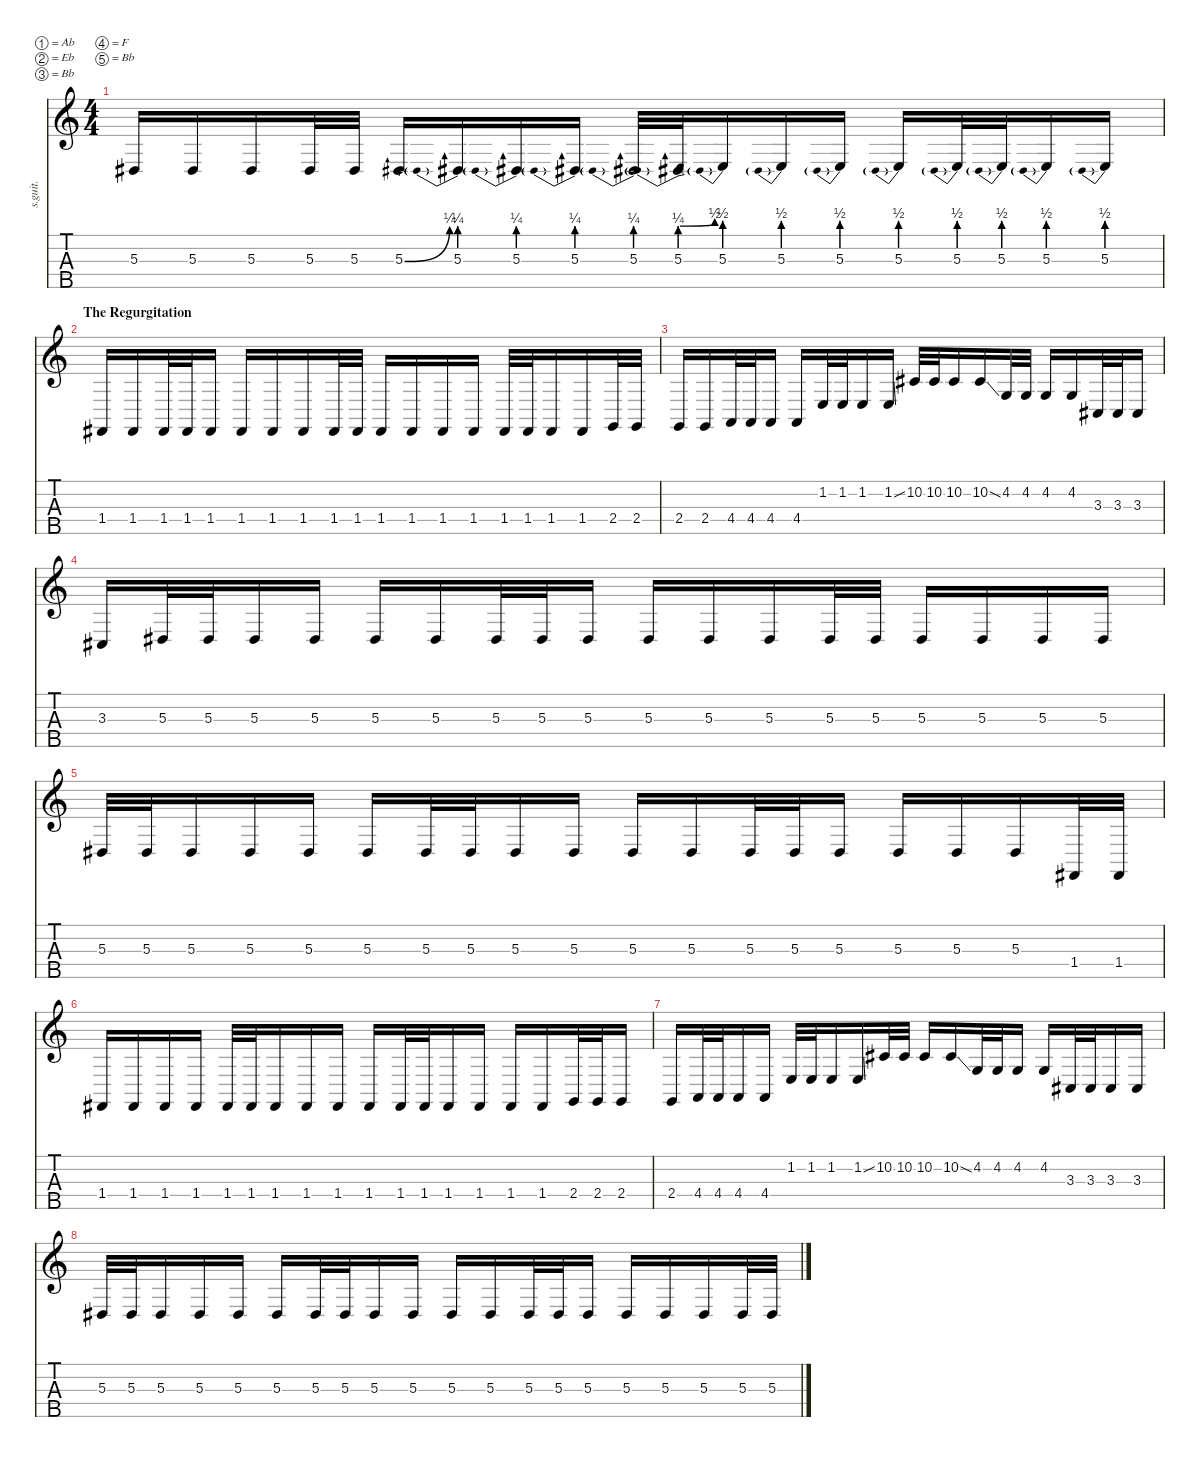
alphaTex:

\defaultSystemsLayout 4
\hideDynamics
\bracketExtendMode nobrackets
\track ("Dick Lovgren (Bass)" "s.guit.") {instrument electricbasspick}
\staff {score tabs}
\tuning (Ab2 Eb2 Bb1 F1 Bb0)
\ts (4 4)
\tempo (115 hide)
\clef g2
\ks c
5.3{acc #}.16{lyrics (0 "") lyrics (1 "") lyrics (2 "") lyrics (3 "") lyrics (4 "") dy f} 5.3{acc #}.16{lyrics (0 "") lyrics (1 "") lyrics (2 "") lyrics (3 "") lyrics (4 "")} 5.3{acc #}.16{lyrics (0 "") lyrics (1 "") lyrics (2 "") lyrics (3 "") lyrics (4 "")} 5.3{acc #}.32{lyrics (0 "") lyrics (1 "") lyrics (2 "") lyrics (3 "") lyrics (4 "")} 5.3{acc #}.32{lyrics (0 "") lyrics (1 "") lyrics (2 "") lyrics (3 "") lyrics (4 "")} 5.3{be (bend 0 0 15 1) acc #}.16{lyrics (0 "") lyrics (1 "") lyrics (2 "") lyrics (3 "") lyrics (4 "")} 5.3{be (prebend 0 1 60 1) acc #}.16{lyrics (0 "") lyrics (1 "") lyrics (2 "") lyrics (3 "") lyrics (4 "")} 5.3{be (prebend 0 1 60 1) acc #}.16{lyrics (0 "") lyrics (1 "") lyrics (2 "") lyrics (3 "") lyrics (4 "")} 5.3{be (prebend 0 1 60 1) acc #}.16{lyrics (0 "") lyrics (1 "") lyrics (2 "") lyrics (3 "") lyrics (4 "")} 5.3{be (prebend 0 1 60 1) acc #}.32{lyrics (0 "") lyrics (1 "") lyrics (2 "") lyrics (3 "") lyrics (4 "")} 5.3{be (prebendbend 0 1 60 2) acc #}.32{lyrics (0 "") lyrics (1 "") lyrics (2 "") lyrics (3 "") lyrics (4 "")} 5.3{be (prebend 0 2 60 2)}.16{lyrics (0 "") lyrics (1 "") lyrics (2 "") lyrics (3 "") lyrics (4 "")} 5.3{be (prebend 0 2 60 2)}.16{lyrics (0 "") lyrics (1 "") lyrics (2 "") lyrics (3 "") lyrics (4 "")} 5.3{be (prebend 0 2 60 2)}.16{lyrics (0 "") lyrics (1 "") lyrics (2 "") lyrics (3 "") lyrics (4 "")} 5.3{be (prebend 0 2 60 2)}.16{lyrics (0 "") lyrics (1 "") lyrics (2 "") lyrics (3 "") lyrics (4 "")} 5.3{be (prebend 0 2 60 2)}.32{lyrics (0 "") lyrics (1 "") lyrics (2 "") lyrics (3 "") lyrics (4 "")} 5.3{be (prebend 0 2 60 2)}.32{lyrics (0 "") lyrics (1 "") lyrics (2 "") lyrics (3 "") lyrics (4 "")} 5.3{be (prebend 0 2 60 2)}.16{lyrics (0 "") lyrics (1 "") lyrics (2 "") lyrics (3 "") lyrics (4 "")} 5.3{be (prebend 0 2 60 2)}.16{lyrics (0 "") lyrics (1 "") lyrics (2 "") lyrics (3 "") lyrics (4 "")} |
\section ("" "The Regurgitation")
1.4{acc #}.16{lyrics (0 "") lyrics (1 "") lyrics (2 "") lyrics (3 "") lyrics (4 "")} 1.4{acc #}.16{lyrics (0 "") lyrics (1 "") lyrics (2 "") lyrics (3 "") lyrics (4 "")} 1.4{acc #}.32{lyrics (0 "") lyrics (1 "") lyrics (2 "") lyrics (3 "") lyrics (4 "")} 1.4{acc #}.32{lyrics (0 "") lyrics (1 "") lyrics (2 "") lyrics (3 "") lyrics (4 "")} 1.4{acc #}.16{lyrics (0 "") lyrics (1 "") lyrics (2 "") lyrics (3 "") lyrics (4 "")} 1.4{acc #}.16{lyrics (0 "") lyrics (1 "") lyrics (2 "") lyrics (3 "") lyrics (4 "")} 1.4{acc #}.16{lyrics (0 "") lyrics (1 "") lyrics (2 "") lyrics (3 "") lyrics (4 "")} 1.4{acc #}.16{lyrics (0 "") lyrics (1 "") lyrics (2 "") lyrics (3 "") lyrics (4 "")} 1.4{acc #}.32{lyrics (0 "") lyrics (1 "") lyrics (2 "") lyrics (3 "") lyrics (4 "")} 1.4{acc #}.32{lyrics (0 "") lyrics (1 "") lyrics (2 "") lyrics (3 "") lyrics (4 "")} 1.4{acc #}.16{lyrics (0 "") lyrics (1 "") lyrics (2 "") lyrics (3 "") lyrics (4 "")} 1.4{acc #}.16{lyrics (0 "") lyrics (1 "") lyrics (2 "") lyrics (3 "") lyrics (4 "")} 1.4{acc #}.16{lyrics (0 "") lyrics (1 "") lyrics (2 "") lyrics (3 "") lyrics (4 "")} 1.4{acc #}.16{lyrics (0 "") lyrics (1 "") lyrics (2 "") lyrics (3 "") lyrics (4 "")} 1.4{acc #}.32{lyrics (0 "") lyrics (1 "") lyrics (2 "") lyrics (3 "") lyrics (4 "")} 1.4{acc #}.32{lyrics (0 "") lyrics (1 "") lyrics (2 "") lyrics (3 "") lyrics (4 "")} 1.4{acc #}.16{lyrics (0 "") lyrics (1 "") lyrics (2 "") lyrics (3 "") lyrics (4 "")} 1.4{acc #}.16{lyrics (0 "") lyrics (1 "") lyrics (2 "") lyrics (3 "") lyrics (4 "")} 2.4.32{lyrics (0 "") lyrics (1 "") lyrics (2 "") lyrics (3 "") lyrics (4 "")} 2.4.32{lyrics (0 "") lyrics (1 "") lyrics (2 "") lyrics (3 "") lyrics (4 "")} |
2.4.16{lyrics (0 "") lyrics (1 "") lyrics (2 "") lyrics (3 "") lyrics (4 "")} 2.4.16{lyrics (0 "") lyrics (1 "") lyrics (2 "") lyrics (3 "") lyrics (4 "")} 4.4.32{lyrics (0 "") lyrics (1 "") lyrics (2 "") lyrics (3 "") lyrics (4 "")} 4.4.32{lyrics (0 "") lyrics (1 "") lyrics (2 "") lyrics (3 "") lyrics (4 "")} 4.4.16{lyrics (0 "") lyrics (1 "") lyrics (2 "") lyrics (3 "") lyrics (4 "")} 4.4.16{lyrics (0 "") lyrics (1 "") lyrics (2 "") lyrics (3 "") lyrics (4 "")} 1.2.32{lyrics (0 "") lyrics (1 "") lyrics (2 "") lyrics (3 "") lyrics (4 "")} 1.2.32{lyrics (0 "") lyrics (1 "") lyrics (2 "") lyrics (3 "") lyrics (4 "")} 1.2.16{lyrics (0 "") lyrics (1 "") lyrics (2 "") lyrics (3 "") lyrics (4 "")} 1.2{ss}.16{lyrics (0 "") lyrics (1 "") lyrics (2 "") lyrics (3 "") lyrics (4 "")} 10.2{acc #}.32{lyrics (0 "") lyrics (1 "") lyrics (2 "") lyrics (3 "") lyrics (4 "")} 10.2{acc #}.32{lyrics (0 "") lyrics (1 "") lyrics (2 "") lyrics (3 "") lyrics (4 "")} 10.2{acc #}.16{lyrics (0 "") lyrics (1 "") lyrics (2 "") lyrics (3 "") lyrics (4 "")} 10.2{ss acc #}.16{lyrics (0 "") lyrics (1 "") lyrics (2 "") lyrics (3 "") lyrics (4 "")} 4.2.32{lyrics (0 "") lyrics (1 "") lyrics (2 "") lyrics (3 "") lyrics (4 "")} 4.2.32{lyrics (0 "") lyrics (1 "") lyrics (2 "") lyrics (3 "") lyrics (4 "")} 4.2.16{lyrics (0 "") lyrics (1 "") lyrics (2 "") lyrics (3 "") lyrics (4 "")} 4.2.16{lyrics (0 "") lyrics (1 "") lyrics (2 "") lyrics (3 "") lyrics (4 "")} 3.3{acc #}.32{lyrics (0 "") lyrics (1 "") lyrics (2 "") lyrics (3 "") lyrics (4 "")} 3.3{acc #}.32{lyrics (0 "") lyrics (1 "") lyrics (2 "") lyrics (3 "") lyrics (4 "")} 3.3{acc #}.16{lyrics (0 "") lyrics (1 "") lyrics (2 "") lyrics (3 "") lyrics (4 "")} |
3.3{acc #}.16{lyrics (0 "") lyrics (1 "") lyrics (2 "") lyrics (3 "") lyrics (4 "")} 5.3{acc #}.32{lyrics (0 "") lyrics (1 "") lyrics (2 "") lyrics (3 "") lyrics (4 "")} 5.3{acc #}.32{lyrics (0 "") lyrics (1 "") lyrics (2 "") lyrics (3 "") lyrics (4 "")} 5.3{acc #}.16{lyrics (0 "") lyrics (1 "") lyrics (2 "") lyrics (3 "") lyrics (4 "")} 5.3{acc #}.16{lyrics (0 "") lyrics (1 "") lyrics (2 "") lyrics (3 "") lyrics (4 "")} 5.3{acc #}.16{lyrics (0 "") lyrics (1 "") lyrics (2 "") lyrics (3 "") lyrics (4 "")} 5.3{acc #}.16{lyrics (0 "") lyrics (1 "") lyrics (2 "") lyrics (3 "") lyrics (4 "")} 5.3{acc #}.32{lyrics (0 "") lyrics (1 "") lyrics (2 "") lyrics (3 "") lyrics (4 "")} 5.3{acc #}.32{lyrics (0 "") lyrics (1 "") lyrics (2 "") lyrics (3 "") lyrics (4 "")} 5.3{acc #}.16{lyrics (0 "") lyrics (1 "") lyrics (2 "") lyrics (3 "") lyrics (4 "")} 5.3{acc #}.16{lyrics (0 "") lyrics (1 "") lyrics (2 "") lyrics (3 "") lyrics (4 "")} 5.3{acc #}.16{lyrics (0 "") lyrics (1 "") lyrics (2 "") lyrics (3 "") lyrics (4 "")} 5.3{acc #}.16{lyrics (0 "") lyrics (1 "") lyrics (2 "") lyrics (3 "") lyrics (4 "")} 5.3{acc #}.32{lyrics (0 "") lyrics (1 "") lyrics (2 "") lyrics (3 "") lyrics (4 "")} 5.3{acc #}.32{lyrics (0 "") lyrics (1 "") lyrics (2 "") lyrics (3 "") lyrics (4 "")} 5.3{acc #}.16{lyrics (0 "") lyrics (1 "") lyrics (2 "") lyrics (3 "") lyrics (4 "")} 5.3{acc #}.16{lyrics (0 "") lyrics (1 "") lyrics (2 "") lyrics (3 "") lyrics (4 "")} 5.3{acc #}.16{lyrics (0 "") lyrics (1 "") lyrics (2 "") lyrics (3 "") lyrics (4 "")} 5.3{acc #}.16{lyrics (0 "") lyrics (1 "") lyrics (2 "") lyrics (3 "") lyrics (4 "")} |
5.3{acc #}.32{lyrics (0 "") lyrics (1 "") lyrics (2 "") lyrics (3 "") lyrics (4 "")} 5.3{acc #}.32{lyrics (0 "") lyrics (1 "") lyrics (2 "") lyrics (3 "") lyrics (4 "")} 5.3{acc #}.16{lyrics (0 "") lyrics (1 "") lyrics (2 "") lyrics (3 "") lyrics (4 "")} 5.3{acc #}.16{lyrics (0 "") lyrics (1 "") lyrics (2 "") lyrics (3 "") lyrics (4 "")} 5.3{acc #}.16{lyrics (0 "") lyrics (1 "") lyrics (2 "") lyrics (3 "") lyrics (4 "")} 5.3{acc #}.16{lyrics (0 "") lyrics (1 "") lyrics (2 "") lyrics (3 "") lyrics (4 "")} 5.3{acc #}.32{lyrics (0 "") lyrics (1 "") lyrics (2 "") lyrics (3 "") lyrics (4 "")} 5.3{acc #}.32{lyrics (0 "") lyrics (1 "") lyrics (2 "") lyrics (3 "") lyrics (4 "")} 5.3{acc #}.16{lyrics (0 "") lyrics (1 "") lyrics (2 "") lyrics (3 "") lyrics (4 "")} 5.3{acc #}.16{lyrics (0 "") lyrics (1 "") lyrics (2 "") lyrics (3 "") lyrics (4 "")} 5.3{acc #}.16{lyrics (0 "") lyrics (1 "") lyrics (2 "") lyrics (3 "") lyrics (4 "")} 5.3{acc #}.16{lyrics (0 "") lyrics (1 "") lyrics (2 "") lyrics (3 "") lyrics (4 "")} 5.3{acc #}.32{lyrics (0 "") lyrics (1 "") lyrics (2 "") lyrics (3 "") lyrics (4 "")} 5.3{acc #}.32{lyrics (0 "") lyrics (1 "") lyrics (2 "") lyrics (3 "") lyrics (4 "")} 5.3{acc #}.16{lyrics (0 "") lyrics (1 "") lyrics (2 "") lyrics (3 "") lyrics (4 "")} 5.3{acc #}.16{lyrics (0 "") lyrics (1 "") lyrics (2 "") lyrics (3 "") lyrics (4 "")} 5.3{acc #}.16{lyrics (0 "") lyrics (1 "") lyrics (2 "") lyrics (3 "") lyrics (4 "")} 5.3{acc #}.16{lyrics (0 "") lyrics (1 "") lyrics (2 "") lyrics (3 "") lyrics (4 "")} 1.4{acc #}.32{lyrics (0 "") lyrics (1 "") lyrics (2 "") lyrics (3 "") lyrics (4 "")} 1.4{acc #}.32{lyrics (0 "") lyrics (1 "") lyrics (2 "") lyrics (3 "") lyrics (4 "")} |
1.4{acc #}.16{lyrics (0 "") lyrics (1 "") lyrics (2 "") lyrics (3 "") lyrics (4 "")} 1.4{acc #}.16{lyrics (0 "") lyrics (1 "") lyrics (2 "") lyrics (3 "") lyrics (4 "")} 1.4{acc #}.16{lyrics (0 "") lyrics (1 "") lyrics (2 "") lyrics (3 "") lyrics (4 "")} 1.4{acc #}.16{lyrics (0 "") lyrics (1 "") lyrics (2 "") lyrics (3 "") lyrics (4 "")} 1.4{acc #}.32{lyrics (0 "") lyrics (1 "") lyrics (2 "") lyrics (3 "") lyrics (4 "")} 1.4{acc #}.32{lyrics (0 "") lyrics (1 "") lyrics (2 "") lyrics (3 "") lyrics (4 "")} 1.4{acc #}.16{lyrics (0 "") lyrics (1 "") lyrics (2 "") lyrics (3 "") lyrics (4 "")} 1.4{acc #}.16{lyrics (0 "") lyrics (1 "") lyrics (2 "") lyrics (3 "") lyrics (4 "")} 1.4{acc #}.16{lyrics (0 "") lyrics (1 "") lyrics (2 "") lyrics (3 "") lyrics (4 "")} 1.4{acc #}.16{lyrics (0 "") lyrics (1 "") lyrics (2 "") lyrics (3 "") lyrics (4 "")} 1.4{acc #}.32{lyrics (0 "") lyrics (1 "") lyrics (2 "") lyrics (3 "") lyrics (4 "")} 1.4{acc #}.32{lyrics (0 "") lyrics (1 "") lyrics (2 "") lyrics (3 "") lyrics (4 "")} 1.4{acc #}.16{lyrics (0 "") lyrics (1 "") lyrics (2 "") lyrics (3 "") lyrics (4 "")} 1.4{acc #}.16{lyrics (0 "") lyrics (1 "") lyrics (2 "") lyrics (3 "") lyrics (4 "")} 1.4{acc #}.16{lyrics (0 "") lyrics (1 "") lyrics (2 "") lyrics (3 "") lyrics (4 "")} 1.4{acc #}.16{lyrics (0 "") lyrics (1 "") lyrics (2 "") lyrics (3 "") lyrics (4 "")} 2.4.32{lyrics (0 "") lyrics (1 "") lyrics (2 "") lyrics (3 "") lyrics (4 "")} 2.4.32{lyrics (0 "") lyrics (1 "") lyrics (2 "") lyrics (3 "") lyrics (4 "")} 2.4.16{lyrics (0 "") lyrics (1 "") lyrics (2 "") lyrics (3 "") lyrics (4 "")} |
2.4.16{lyrics (0 "") lyrics (1 "") lyrics (2 "") lyrics (3 "") lyrics (4 "")} 4.4.32{lyrics (0 "") lyrics (1 "") lyrics (2 "") lyrics (3 "") lyrics (4 "")} 4.4.32{lyrics (0 "") lyrics (1 "") lyrics (2 "") lyrics (3 "") lyrics (4 "")} 4.4.16{lyrics (0 "") lyrics (1 "") lyrics (2 "") lyrics (3 "") lyrics (4 "")} 4.4.16{lyrics (0 "") lyrics (1 "") lyrics (2 "") lyrics (3 "") lyrics (4 "")} 1.2.32{lyrics (0 "") lyrics (1 "") lyrics (2 "") lyrics (3 "") lyrics (4 "")} 1.2.32{lyrics (0 "") lyrics (1 "") lyrics (2 "") lyrics (3 "") lyrics (4 "")} 1.2.16{lyrics (0 "") lyrics (1 "") lyrics (2 "") lyrics (3 "") lyrics (4 "")} 1.2{ss}.16{lyrics (0 "") lyrics (1 "") lyrics (2 "") lyrics (3 "") lyrics (4 "")} 10.2{acc #}.32{lyrics (0 "") lyrics (1 "") lyrics (2 "") lyrics (3 "") lyrics (4 "")} 10.2{acc #}.32{lyrics (0 "") lyrics (1 "") lyrics (2 "") lyrics (3 "") lyrics (4 "")} 10.2{acc #}.16{lyrics (0 "") lyrics (1 "") lyrics (2 "") lyrics (3 "") lyrics (4 "")} 10.2{ss acc #}.16{lyrics (0 "") lyrics (1 "") lyrics (2 "") lyrics (3 "") lyrics (4 "")} 4.2.32{lyrics (0 "") lyrics (1 "") lyrics (2 "") lyrics (3 "") lyrics (4 "")} 4.2.32{lyrics (0 "") lyrics (1 "") lyrics (2 "") lyrics (3 "") lyrics (4 "")} 4.2.16{lyrics (0 "") lyrics (1 "") lyrics (2 "") lyrics (3 "") lyrics (4 "")} 4.2.16{lyrics (0 "") lyrics (1 "") lyrics (2 "") lyrics (3 "") lyrics (4 "")} 3.3{acc #}.32{lyrics (0 "") lyrics (1 "") lyrics (2 "") lyrics (3 "") lyrics (4 "")} 3.3{acc #}.32{lyrics (0 "") lyrics (1 "") lyrics (2 "") lyrics (3 "") lyrics (4 "")} 3.3{acc #}.16{lyrics (0 "") lyrics (1 "") lyrics (2 "") lyrics (3 "") lyrics (4 "")} 3.3{acc #}.16{lyrics (0 "") lyrics (1 "") lyrics (2 "") lyrics (3 "") lyrics (4 "")} |
5.3{acc #}.32{lyrics (0 "") lyrics (1 "") lyrics (2 "") lyrics (3 "") lyrics (4 "")} 5.3{acc #}.32{lyrics (0 "") lyrics (1 "") lyrics (2 "") lyrics (3 "") lyrics (4 "")} 5.3{acc #}.16{lyrics (0 "") lyrics (1 "") lyrics (2 "") lyrics (3 "") lyrics (4 "")} 5.3{acc #}.16{lyrics (0 "") lyrics (1 "") lyrics (2 "") lyrics (3 "") lyrics (4 "")} 5.3{acc #}.16{lyrics (0 "") lyrics (1 "") lyrics (2 "") lyrics (3 "") lyrics (4 "")} 5.3{acc #}.16{lyrics (0 "") lyrics (1 "") lyrics (2 "") lyrics (3 "") lyrics (4 "")} 5.3{acc #}.32{lyrics (0 "") lyrics (1 "") lyrics (2 "") lyrics (3 "") lyrics (4 "")} 5.3{acc #}.32{lyrics (0 "") lyrics (1 "") lyrics (2 "") lyrics (3 "") lyrics (4 "")} 5.3{acc #}.16{lyrics (0 "") lyrics (1 "") lyrics (2 "") lyrics (3 "") lyrics (4 "")} 5.3{acc #}.16{lyrics (0 "") lyrics (1 "") lyrics (2 "") lyrics (3 "") lyrics (4 "")} 5.3{acc #}.16{lyrics (0 "") lyrics (1 "") lyrics (2 "") lyrics (3 "") lyrics (4 "")} 5.3{acc #}.16{lyrics (0 "") lyrics (1 "") lyrics (2 "") lyrics (3 "") lyrics (4 "")} 5.3{acc #}.32{lyrics (0 "") lyrics (1 "") lyrics (2 "") lyrics (3 "") lyrics (4 "")} 5.3{acc #}.32{lyrics (0 "") lyrics (1 "") lyrics (2 "") lyrics (3 "") lyrics (4 "")} 5.3{acc #}.16{lyrics (0 "") lyrics (1 "") lyrics (2 "") lyrics (3 "") lyrics (4 "")} 5.3{acc #}.16{lyrics (0 "") lyrics (1 "") lyrics (2 "") lyrics (3 "") lyrics (4 "")} 5.3{acc #}.16{lyrics (0 "") lyrics (1 "") lyrics (2 "") lyrics (3 "") lyrics (4 "")} 5.3{acc #}.16{lyrics (0 "") lyrics (1 "") lyrics (2 "") lyrics (3 "") lyrics (4 "")} 5.3{acc #}.32{lyrics (0 "") lyrics (1 "") lyrics (2 "") lyrics (3 "") lyrics (4 "")} 5.3{acc #}.32{lyrics (0 "") lyrics (1 "") lyrics (2 "") lyrics (3 "") lyrics (4 "")}
